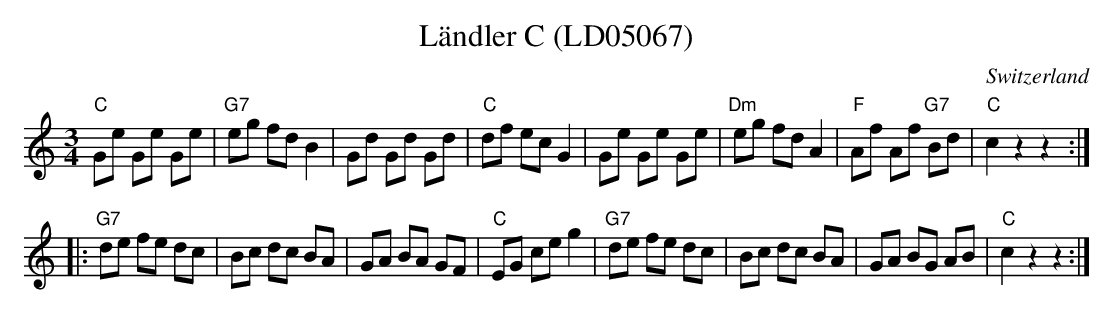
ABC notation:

X:1
T:L\"andler C (LD05067)
M:3/4
L:1/8
O:Switzerland
K:C major
"C"Ge Ge Ge | "G7"eg fdB2 | Gd Gd Gd | "C"df ecG2 | Ge Ge Ge | "Dm"eg fdA2 | "F"Af Af "G7"Bd | "C"c2z2z2 ::
"G7"de fe dc | Bc dc BA | GA BA GF | "C"EG ceg2 | "G7"de fe dc | Bc dc BA | GA BG AB | "C"c2z2z2 :|
